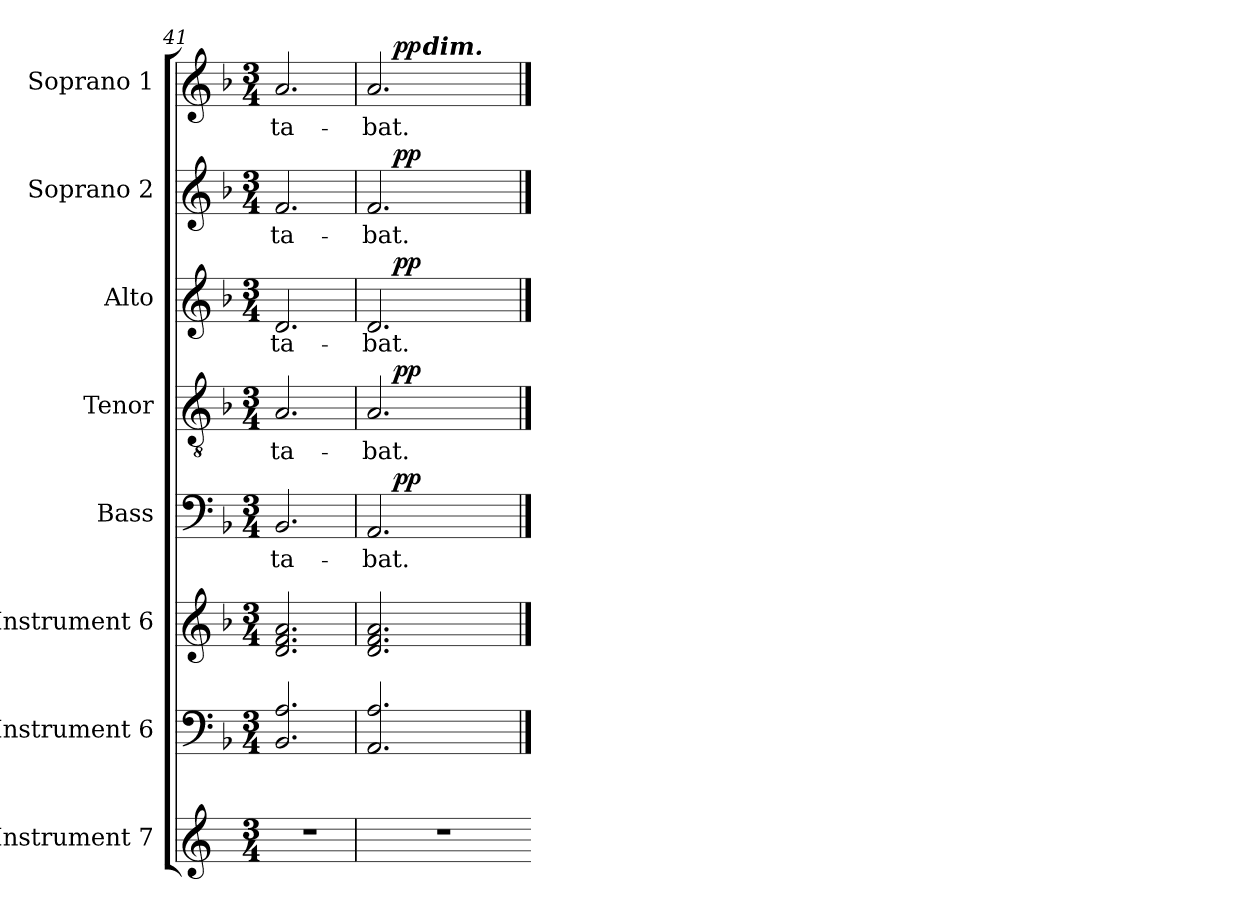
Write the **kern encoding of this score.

**kern	**kern	**kern	**kern	**text	**dynam	**kern	**text	**dynam	**kern	**text	**dynam	**kern	**text	**dynam	**kern	**text	**dynam
*part8	*part7	*part6	*part5	*part5	*part5	*part4	*part4	*part4	*part3	*part3	*part3	*part2	*part2	*part2	*part1	*part1	*part1
*staff8	*staff7	*staff6	*staff5	*staff5	*staff5	*staff4	*staff4	*staff4	*staff3	*staff3	*staff3	*staff2	*staff2	*staff2	*staff1	*staff1	*staff1
*I"Instrument 7	*I"Instrument 6	*I"Instrument 6	*I"Bass	*	*	*I"Tenor	*	*	*I"Alto	*	*	*I"Soprano 2	*	*	*I"Soprano 1	*	*
*	*	*	*I'B	*	*	*I'T	*	*	*I'A	*	*	*I'S2	*	*	*I'S1	*	*
*clefG2	*clefF4	*clefG2	*clefF4	*	*	*clefGv2	*	*	*clefG2	*	*	*clefG2	*	*	*clefG2	*	*
*k[]	*k[b-]	*k[b-]	*k[b-]	*	*	*k[b-]	*	*	*k[b-]	*	*	*k[b-]	*	*	*k[b-]	*	*
*C:	*F:	*F:	*F:	*	*	*F:	*	*	*F:	*	*	*F:	*	*	*F:	*	*
*M3/4	*M3/4	*M3/4	*M3/4	*	*	*M3/4	*	*	*M3/4	*	*	*M3/4	*	*	*M3/4	*	*
=41	=41	=41	=41	=41	=41	=41	=41	=41	=41	=41	=41	=41	=41	=41	=41	=41	=41
!	!	!	!	!LO:LY:b	!	!	!LO:LY:b	!	!	!LO:LY:b	!	!	!LO:LY:b	!	!	!LO:LY:b	!
2.r	2.A/ 2.BB-/	2.f/ 2.d/ 2.a/	2.BB-/	-ta-	.	2.A/	-ta-	.	2.d/	-ta-	.	2.f/	-ta-	.	2.a/	-ta-	.
=42	=42	=42	=42	=42	=42	=42	=42	=42	=42	=42	=42	=42	=42	=42	=42	=42	=42
!	!	!	!	!LO:LY:b	!	!	!LO:LY:b	!	!	!LO:LY:b	!	!	!LO:LY:b	!	!	!LO:LY:b	!
*	*	*	*^	*	*	*^	*	*	*^	*	*	*^	*	*	*^	*	*
*	*	*	*	*	*	*	*	*	*	*	*	*	*	*	*	*	*	*	*	*^	*	*
2.r	2.A/ 2.AA/	2.f/ 2.d/ 2.a/	2.AA/	16ryy	-bat.	.	2.A/	16ryy	-bat.	.	2.d/	16ryy	-bat.	.	2.f/	16ryy	-bat.	.	2.a/	16ryy	8..ryy	-bat.	.
.	.	.	.	64ryy	.	.	.	64ryy	.	.	.	64ryy	.	.	.	64ryy	.	.	.	64ryy	.	.	.
!	!	!	!	!	!	!LO:DY:a	!	!	!	!LO:DY:a	!	!	!	!LO:DY:a	!	!	!	!LO:DY:a	!	!	!	!	!LO:DY:a
.	.	.	.	2ryy	.	pp	.	2ryy	.	pp	.	2ryy	.	pp	.	2ryy	.	pp	.	2ryy	.	.	pp
!	!	!	!	!	!	!	!	!	!	!	!	!	!	!	!	!	!	!	!	!	!LO:TX:a:Bi:t=dim.	!	!
.	.	.	.	.	.	.	.	.	.	.	.	.	.	.	.	.	.	.	.	.	2ryy	.	.
.	.	.	.	8ryy	.	.	.	8ryy	.	.	.	8ryy	.	.	.	8ryy	.	.	.	8ryy	.	.	.
.	.	.	.	32.ryy	.	.	.	32.ryy	.	.	.	32.ryy	.	.	.	32.ryy	.	.	.	32.ryy	.	.	.
.	.	.	.	.	.	.	.	.	.	.	.	.	.	.	.	.	.	.	.	.	32ryy	.	.
*	*	*	*v	*v	*	*	*	*	*	*	*v	*v	*	*	*v	*v	*	*	*v	*v	*v	*	*
*	*	*	*	*	*	*v	*v	*	*	*	*	*	*	*	*	*	*	*
=	==	==	==	==	==	==	==	==	==	==	==	==	==	==	==	==	==
*-	*-	*-	*-	*-	*-	*-	*-	*-	*-	*-	*-	*-	*-	*-	*-	*-	*-
